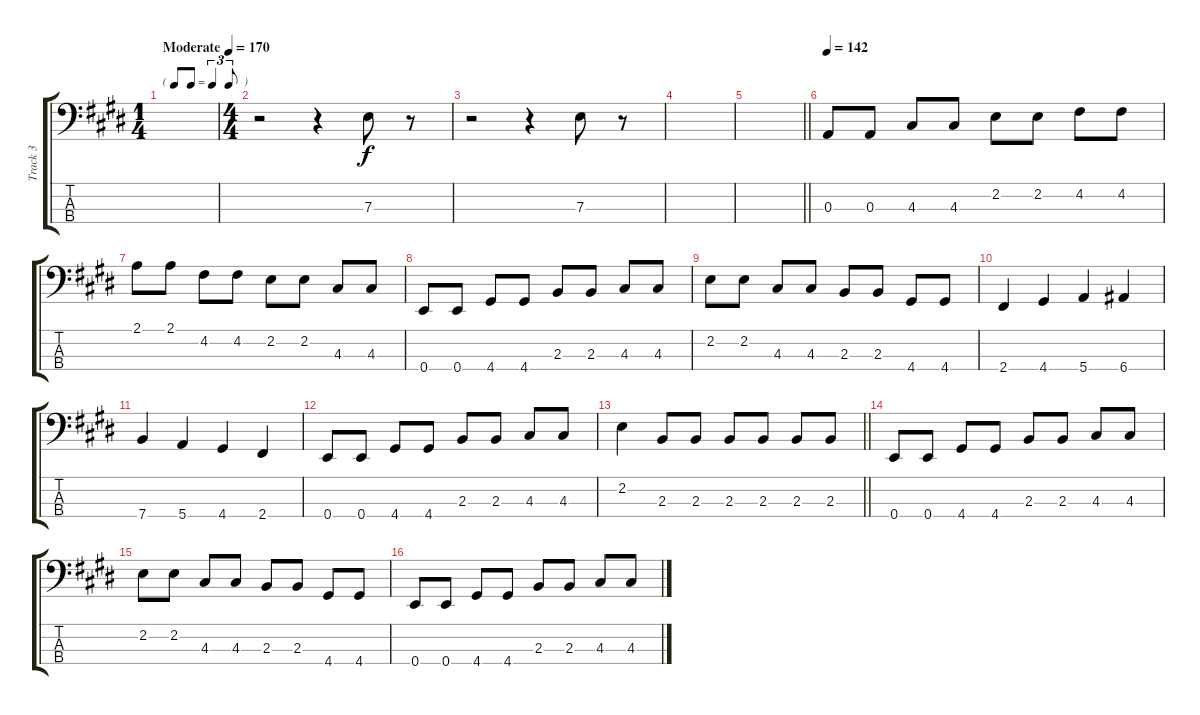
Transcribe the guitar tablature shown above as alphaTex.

\track ("Track 3" "Track 3") {instrument electricbassfinger}
\staff {score tabs}
\tuning (G2 D2 A1 E1) {hide}
\ts (1 4)
\tf triplet8th
\tempo (170 "Moderate")
\clef f4
\ks e
|
\ts (4 4)
r.2 r.4 7.3.8 r.8 |
r.2 r.4 7.3.8 r.8 |
|
\barLineRight lightlight
|
\tempo 142
0.3.8 0.3.8 4.3.8 4.3.8 2.2.8 2.2.8 4.2.8 4.2.8 |
2.1.8 2.1.8 4.2.8 4.2.8 2.2.8 2.2.8 4.3.8 4.3.8 |
0.4.8 0.4.8 4.4.8 4.4.8 2.3.8 2.3.8 4.3.8 4.3.8 |
2.2.8 2.2.8 4.3.8 4.3.8 2.3.8 2.3.8 4.4.8 4.4.8 |
2.4.4 4.4.4 5.4.4 6.4.4 |
7.4.4 5.4.4 4.4.4 2.4.4 |
0.4.8 0.4.8 4.4.8 4.4.8 2.3.8 2.3.8 4.3.8 4.3.8 |
\barLineRight lightlight
2.2.4 2.3.8 2.3.8 2.3.8 2.3.8 2.3.8 2.3.8 |
0.4.8 0.4.8 4.4.8 4.4.8 2.3.8 2.3.8 4.3.8 4.3.8 |
2.2.8 2.2.8 4.3.8 4.3.8 2.3.8 2.3.8 4.4.8 4.4.8 |
0.4.8 0.4.8 4.4.8 4.4.8 2.3.8 2.3.8 4.3.8 4.3.8
